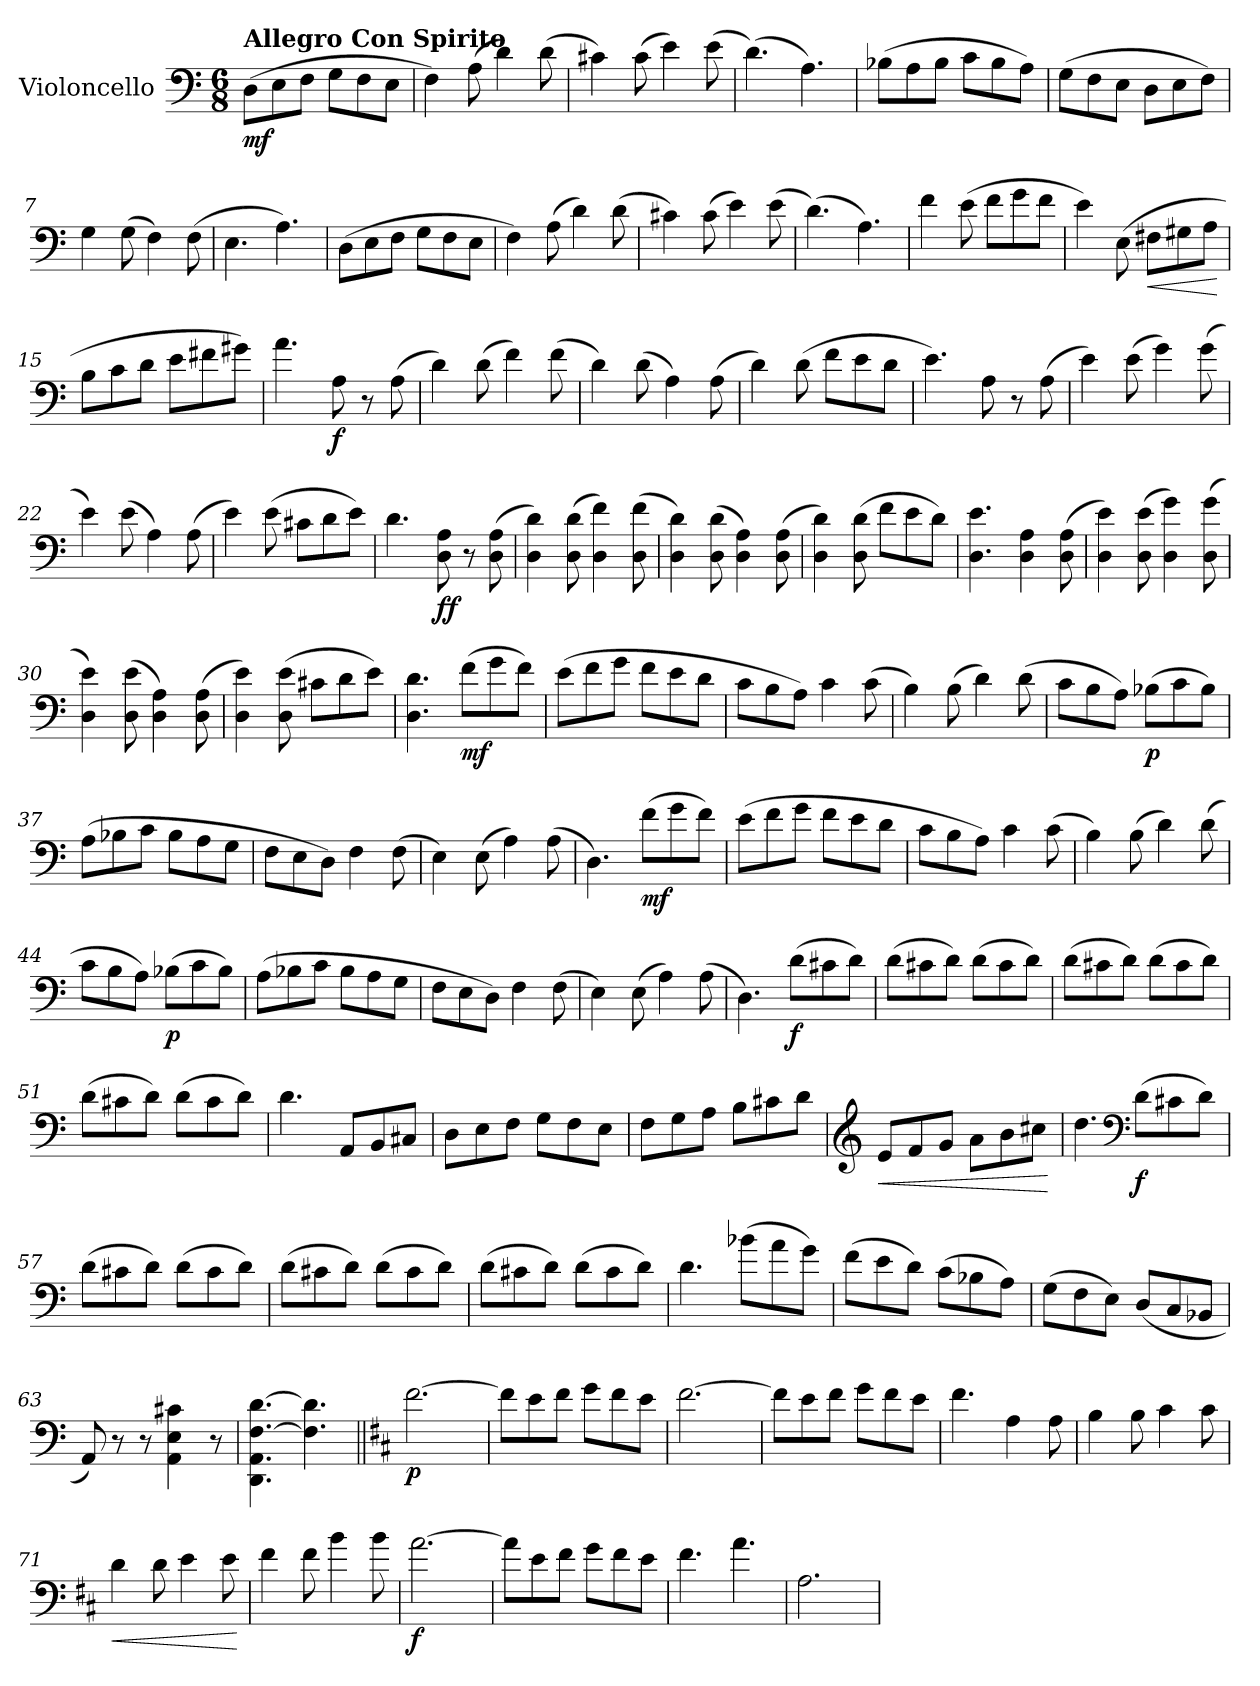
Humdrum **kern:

**kern	**dynam
*part1	*part1
*staff1	*staff1
*I"Violoncello	*
*I'Vc.	*
*clefF4	*
*k[]	*
*M6/8	*
*MM215	*
=1	=1
!LO:TX:a:B:t=Allegro Con Spirito	!
!	!LO:DY:b
(8D\L	mf
8E\	.
8F\J	.
8G\L	.
8F\	.
8E\J	.
=2	=2
4F\)	.
(8A\	.
4d\)	.
(8d\	.
=3	=3
4c#X\)	.
(8c#\	.
4e\)	.
(8e\	.
=4	=4
(4.d\)	.
4.A\)	.
=5	=5
(8B-X\L	.
8A\	.
8B-\J	.
8c\L	.
8B-\	.
8A\J)	.
=6	=6
(8G\L	.
8F\	.
8E\J	.
8D\L	.
8E\	.
8F\J)	.
=7	=7
4G\	.
(8G\	.
4F\)	.
(8F\	.
=8	=8
4.E\	.
4.A\)	.
!!LO:LB:g=z
=9	=9
(8D\L	.
8E\	.
8F\J	.
8G\L	.
8F\	.
8E\J	.
=10	=10
4F\)	.
(8A\	.
4d\)	.
(8d\	.
=11	=11
4c#X\)	.
(8c#\	.
4e\)	.
(8e\	.
=12	=12
(4.d\)	.
4.A\)	.
=13	=13
4f\	.
(8e\	.
8f\L	.
8g\	.
8f\J	.
=14	=14
4e\)	.
(8E\	.
!	!LO:HP:b
8F#X\L	<
8G#X\	.
8A\J	.
.	[
=15	=15
8B\L	.
8c\	.
8d\J	.
8e\L	.
8f#X\	.
8g#X\J)	.
!!LO:LB:g=z
=16	=16
4.a\	.
!	!LO:DY:b
8A\	f
8r	.
(8A\	.
=17	=17
4d\)	.
(8d\	.
4f\)	.
(8f\	.
=18	=18
4d\)	.
(8d\	.
4A\)	.
(8A\	.
=19	=19
4d\)	.
(8d\	.
8f\L	.
8e\	.
8d\J	.
=20	=20
4.e\)	.
8A\	.
8r	.
(8A\	.
=21	=21
4e\)	.
(8e\	.
4g\)	.
(8g\	.
=22	=22
4e\)	.
(8e\	.
4A\)	.
(8A\	.
!!LO:LB:g=z
=23	=23
4e\)	.
(8e\	.
8c#X\L	.
8d\	.
8e\J)	.
=24	=24
4.d\	.
!	!LO:DY:b
8D\ 8A\	ff
8r	.
(8D\ 8A\	.
=25	=25
4D\ 4d\)	.
(8D\ 8d\	.
4D\ 4f\)	.
(8D\ 8f\	.
=26	=26
4D\ 4d\)	.
(8D\ 8d\	.
4D\ 4A\)	.
(8D\ 8A\	.
=27	=27
4D\ 4d\)	.
(8D\ 8d\	.
8f\L	.
8e\	.
8d\J)	.
=28	=28
4.D\ 4.e\	.
4D\ 4A\	.
(8D\ 8A\	.
=29	=29
4D\ 4e\)	.
(8D\ 8e\	.
4D\ 4g\)	.
(8D\ 8g\	.
!!LO:LB:g=z
=30	=30
4D\ 4e\)	.
(8D\ 8e\	.
4D\ 4A\)	.
(8D\ 8A\	.
=31	=31
4D\ 4e\)	.
(8D\ 8e\	.
8c#X\L	.
8d\	.
8e\J)	.
=32	=32
4.D\ 4.d\	.
!	!LO:DY:b
(8f\L	mf
8g\	.
8f\J)	.
=33	=33
(8e\L	.
8f\	.
8g\J	.
8f\L	.
8e\	.
8d\J	.
=34	=34
8c\L	.
8B\	.
8A\J)	.
4c\	.
(8c\	.
=35	=35
4B\)	.
(8B\	.
4d\)	.
(8d\	.
=36	=36
8c\L	.
8B\	.
8A\J)	.
!	!LO:DY:b
(8B-X\L	p
8c\	.
8B-\J)	.
!!LO:LB:g=z
=37	=37
(8A\L	.
8B-X\	.
8c\J	.
8B-\L	.
8A\	.
8G\J	.
=38	=38
8F\L	.
8E\	.
8D\J)	.
4F\	.
(8F\	.
=39	=39
4E\)	.
(8E\	.
4A\)	.
(8A\	.
=40	=40
4.D\)	.
!	!LO:DY:b
(8f\L	mf
8g\	.
8f\J)	.
=41	=41
(8e\L	.
8f\	.
8g\J	.
8f\L	.
8e\	.
8d\J	.
=42	=42
8c\L	.
8B\	.
8A\J)	.
4c\	.
(8c\	.
=43	=43
4B\)	.
(8B\	.
4d\)	.
(8d\	.
!!LO:LB:g=z
=44	=44
8c\L	.
8B\	.
8A\J)	.
!	!LO:DY:b
(8B-X\L	p
8c\	.
8B-\J)	.
=45	=45
(8A\L	.
8B-X\	.
8c\J	.
8B-\L	.
8A\	.
8G\J	.
=46	=46
8F\L	.
8E\	.
8D\J)	.
4F\	.
(8F\	.
=47	=47
4E\)	.
(8E\	.
4A\)	.
(8A\	.
=48	=48
4.D\)	.
!	!LO:DY:b
(8d\L	f
8c#X\	.
8d\J)	.
=49	=49
(8d\L	.
8c#X\	.
8d\J)	.
(8d\L	.
8c#\	.
8d\J)	.
!!LO:LB:g=z
=50	=50
(8d\L	.
8c#X\	.
8d\J)	.
(8d\L	.
8c#\	.
8d\J)	.
=51	=51
(8d\L	.
8c#X\	.
8d\J)	.
(8d\L	.
8c#\	.
8d\J)	.
=52	=52
4.d\	.
8AA/L	.
8BB/	.
8C#X/J	.
=53	=53
8D\L	.
8E\	.
8F\J	.
8G\L	.
8F\	.
8E\J	.
=54	=54
8F\L	.
8G\	.
8A\J	.
8B\L	.
8c#X\	.
8d\J	.
=55	=55
*clefG2	*
!	!LO:HP:b
8e/L	<
8f/	.
8g/J	.
8a\L	.
8b\	.
8cc#X\J	.
.	[
!!LO:LB:g=z
=56	=56
4.dd\	.
*clefF4	*
!	!LO:DY:b
(8d\L	f
8c#X\	.
8d\J)	.
=57	=57
(8d\L	.
8c#X\	.
8d\J)	.
(8d\L	.
8c#\	.
8d\J)	.
=58	=58
(8d\L	.
8c#X\	.
8d\J)	.
(8d\L	.
8c#\	.
8d\J)	.
=59	=59
(8d\L	.
8c#X\	.
8d\J)	.
(8d\L	.
8c#\	.
8d\J)	.
=60	=60
4.d\	.
(8b-X\L	.
8a\	.
8g\J)	.
!!LO:PB:g=z
=61	=61
(8f\L	.
8e\	.
8d\J)	.
(8c\L	.
8B-X\	.
8A\J)	.
=62	=62
(8G\L	.
8F\	.
8E\J)	.
(8D/L	.
8C/	.
8BB-X/J	.
=63	=63
8AA/)	.
8r	.
8r	.
4AA\ 4E\ 4c#X\	.
8r	.
=64	=64
4.DD\ 4.AA\ [4.F\ [4.d\	.
4.F\]Z 4.d\]Z	.
=65||	=65||
*k[f#c#]	*
*MM215	*
!	!LO:DY:b
[2.f#\	p
=66	=66
8f#\L]	.
8e\	.
8f#\J	.
8g\L	.
8f#\	.
8e\J	.
=67	=67
[2.f#\	.
!!LO:LB:g=z
=68	=68
8f#\L]	.
8e\	.
8f#\J	.
8g\L	.
8f#\	.
8e\J	.
=69	=69
4.f#\	.
4A\	.
8A\	.
=70	=70
4B\	.
8B\	.
4c#\	.
8c#\	.
=71	=71
!	!LO:HP:b
4d\	<
8d\	.
4e\	.
8e\	.
.	[
=72	=72
4f#\	.
8f#\	.
4b\	.
8b\	.
=73	=73
!	!LO:DY:b
[2.a\	f
=74	=74
8a\L]	.
8e\	.
8f#\J	.
8g\L	.
8f#\	.
8e\J	.
!!LO:LB:g=z
=75	=75
4.f#\	.
4.a\	.
=76	=76
2.A\	.
=	=
*-	*-
